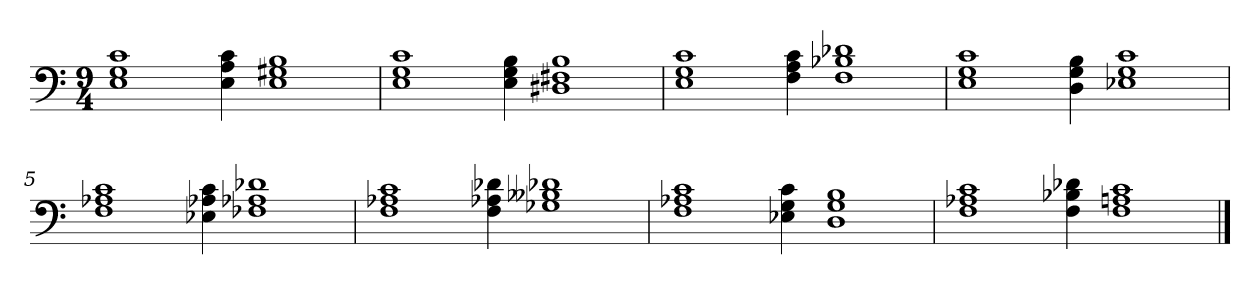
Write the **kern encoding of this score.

**kern
*part1
*staff1
*clefF4
*k[]
*M9/4
=1
1E 1G 1c
4E 4A 4c
1E 1G#X 1B
=2
1E 1G 1c
4E 4G 4B
1D#X 1F#X 1B
=3
1E 1G 1c
4F 4A 4c
1F 1B-X 1d-X
=4
1E 1G 1c
4D 4G 4B
1E-X 1G 1c
=5
1F 1A-X 1c
4E-X 4A-X 4c
1F-X 1A-X 1d-X
=6
1F 1A-X 1c
4F 4A-X 4d-X
1G-X 1B--X 1d-X
=7
1F 1A-X 1c
4E-X 4G 4c
1D 1G 1B
=8
1F 1A-X 1c
4F 4B-X 4d-X
1F 1An 1c
==
*-
